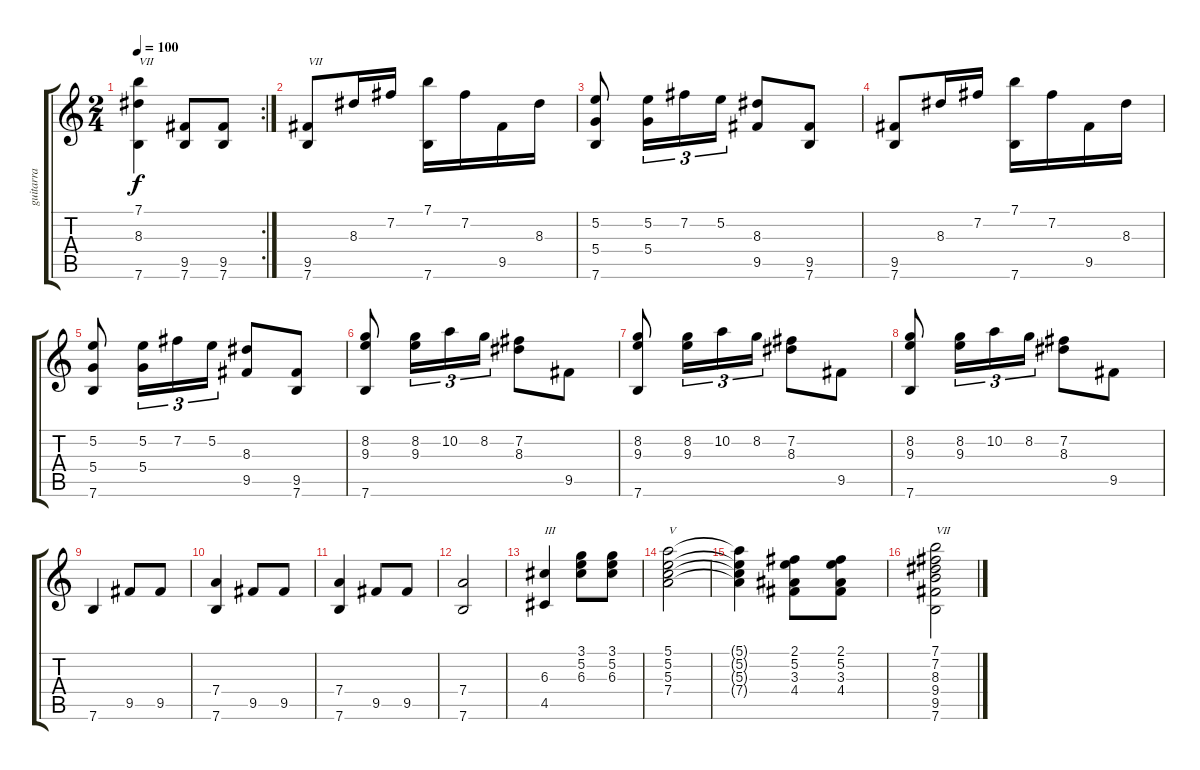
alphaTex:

\track ("guitarra" "guitarra") {instrument acousticguitarnylon}
\staff {score tabs}
\tuning (E4 B3 G3 D3 A2 E2) {hide}
\rc 2
\ts (2 4)
\tempo 100
\clef g2
\ks c
(7.1 8.3 7.6).4{txt "VII" dy f} (9.5 7.6).8 (9.5 7.6).8 |
(9.5 7.6).8{txt "VII"} 8.3.16 7.2.16 (7.1 7.6).16 7.2.16 9.5.16 8.3.16 |
(5.2 5.4 7.6).8 (5.2 5.4).16{tu (3 2)} 7.2.16{tu (3 2)} 5.2.16{tu (3 2)} (8.3 9.5).8 (9.5 7.6).8 |
(9.5 7.6).8 8.3.16 7.2.16 (7.1 7.6).16 7.2.16 9.5.16 8.3.16 |
(5.2 5.4 7.6).8 (5.2 5.4).16{tu (3 2)} 7.2.16{tu (3 2)} 5.2.16{tu (3 2)} (8.3 9.5).8 (9.5 7.6).8 |
(8.2 9.3 7.6).8 (8.2 9.3).16{tu (3 2)} 10.2.16{tu (3 2)} 8.2.16{tu (3 2)} (7.2 8.3).8 9.5.8 |
(8.2 9.3 7.6).8 (8.2 9.3).16{tu (3 2)} 10.2.16{tu (3 2)} 8.2.16{tu (3 2)} (7.2 8.3).8 9.5.8 |
(8.2 9.3 7.6).8 (8.2 9.3).16{tu (3 2)} 10.2.16{tu (3 2)} 8.2.16{tu (3 2)} (7.2 8.3).8 9.5.8 |
7.6.4 9.5.8 9.5.8 |
(7.4 7.6).4 9.5.8 9.5.8 |
(7.4 7.6).4 9.5.8 9.5.8 |
(7.4 7.6).2 |
(6.3 4.5).4{txt "III"} (3.1 5.2 6.3).8 (3.1 5.2 6.3).8 |
(5.1 5.2 5.3 7.4).2{txt "V"} |
(5.1{t} 5.2{t} 5.3{t} 7.4{t}).4 (2.1 5.2 3.3 4.4).8 (2.1 5.2 3.3 4.4).8 |
(7.1 7.2 8.3 9.4 9.5 7.6).2{txt "VII"}
